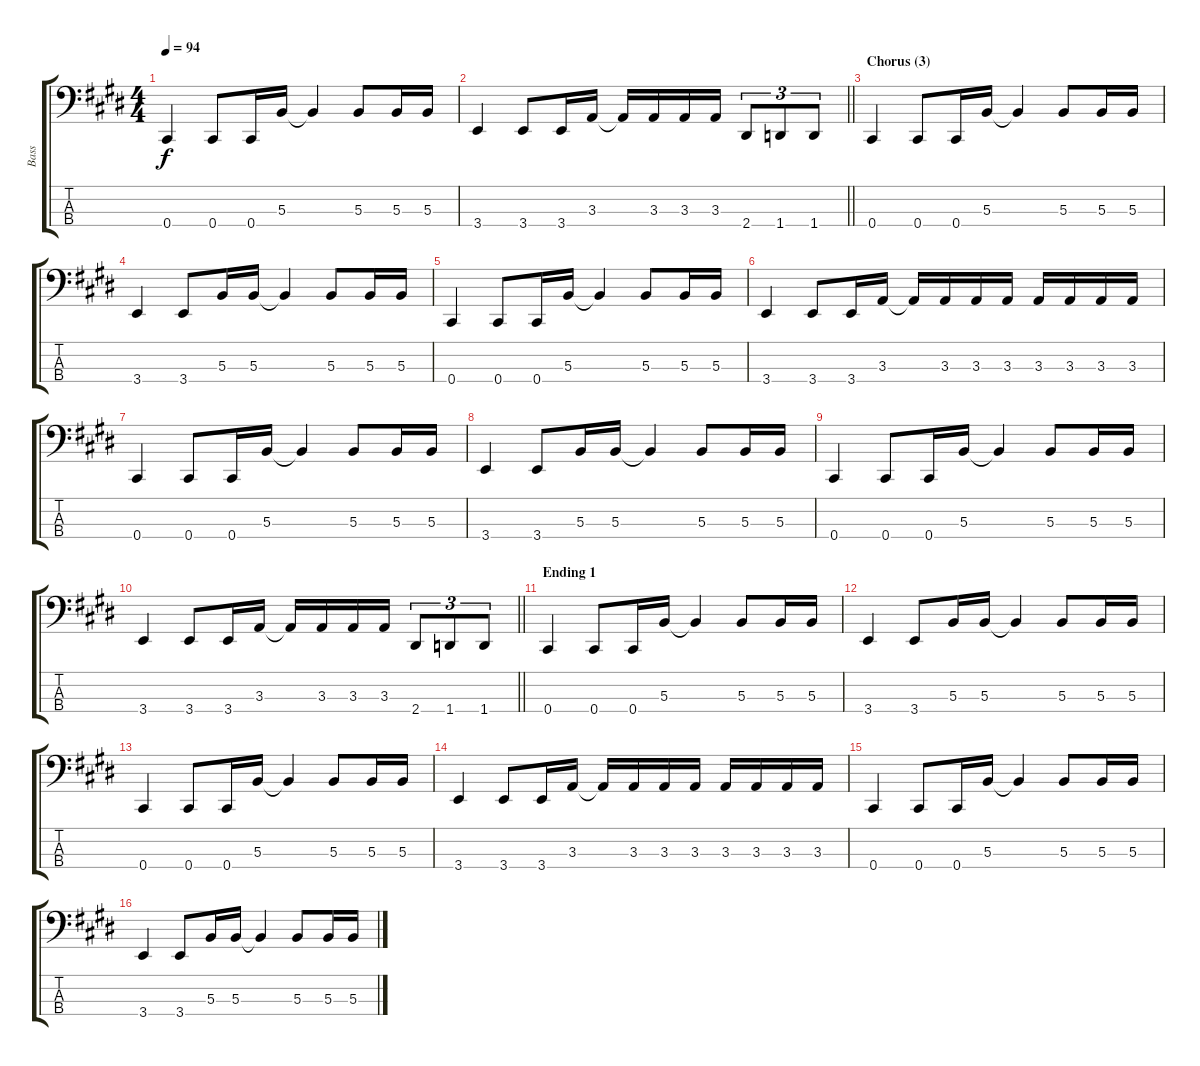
\track ("Bass" "Bass") {instrument electricbasspick}
\staff {score tabs}
\tuning (E2 B1 Gb1 Db1) {hide}
\ts (4 4)
\tempo 94
\clef f4
\ks c#minor
0.4.4{dy f} 0.4.8 0.4.16 5.3.16 5.3{t}.4 5.3.8 5.3.16 5.3.16 |
\barLineRight lightlight
3.4.4 3.4.8 3.4.16 3.3.16 3.3{t}.16 3.3.16 3.3.16 3.3.16 2.4.8{tu (3 2)} 1.4.8{tu (3 2)} 1.4.8{tu (3 2)} |
\section ("" "Chorus (3)")
0.4.4 0.4.8 0.4.16 5.3.16 5.3{t}.4 5.3.8 5.3.16 5.3.16 |
3.4.4 3.4.8 5.3.16 5.3.16 5.3{t}.4 5.3.8 5.3.16 5.3.16 |
0.4.4 0.4.8 0.4.16 5.3.16 5.3{t}.4 5.3.8 5.3.16 5.3.16 |
3.4.4 3.4.8 3.4.16 3.3.16 3.3{t}.16 3.3.16 3.3.16 3.3.16 3.3.16 3.3.16 3.3.16 3.3.16 |
0.4.4 0.4.8 0.4.16 5.3.16 5.3{t}.4 5.3.8 5.3.16 5.3.16 |
3.4.4 3.4.8 5.3.16 5.3.16 5.3{t}.4 5.3.8 5.3.16 5.3.16 |
0.4.4 0.4.8 0.4.16 5.3.16 5.3{t}.4 5.3.8 5.3.16 5.3.16 |
\barLineRight lightlight
3.4.4 3.4.8 3.4.16 3.3.16 3.3{t}.16 3.3.16 3.3.16 3.3.16 2.4.8{tu (3 2)} 1.4.8{tu (3 2)} 1.4.8{tu (3 2)} |
\section ("" "Ending 1")
0.4.4 0.4.8 0.4.16 5.3.16 5.3{t}.4 5.3.8 5.3.16 5.3.16 |
3.4.4 3.4.8 5.3.16 5.3.16 5.3{t}.4 5.3.8 5.3.16 5.3.16 |
0.4.4 0.4.8 0.4.16 5.3.16 5.3{t}.4 5.3.8 5.3.16 5.3.16 |
3.4.4 3.4.8 3.4.16 3.3.16 3.3{t}.16 3.3.16 3.3.16 3.3.16 3.3.16 3.3.16 3.3.16 3.3.16 |
0.4.4 0.4.8 0.4.16 5.3.16 5.3{t}.4 5.3.8 5.3.16 5.3.16 |
3.4.4 3.4.8 5.3.16 5.3.16 5.3{t}.4 5.3.8 5.3.16 5.3.16
